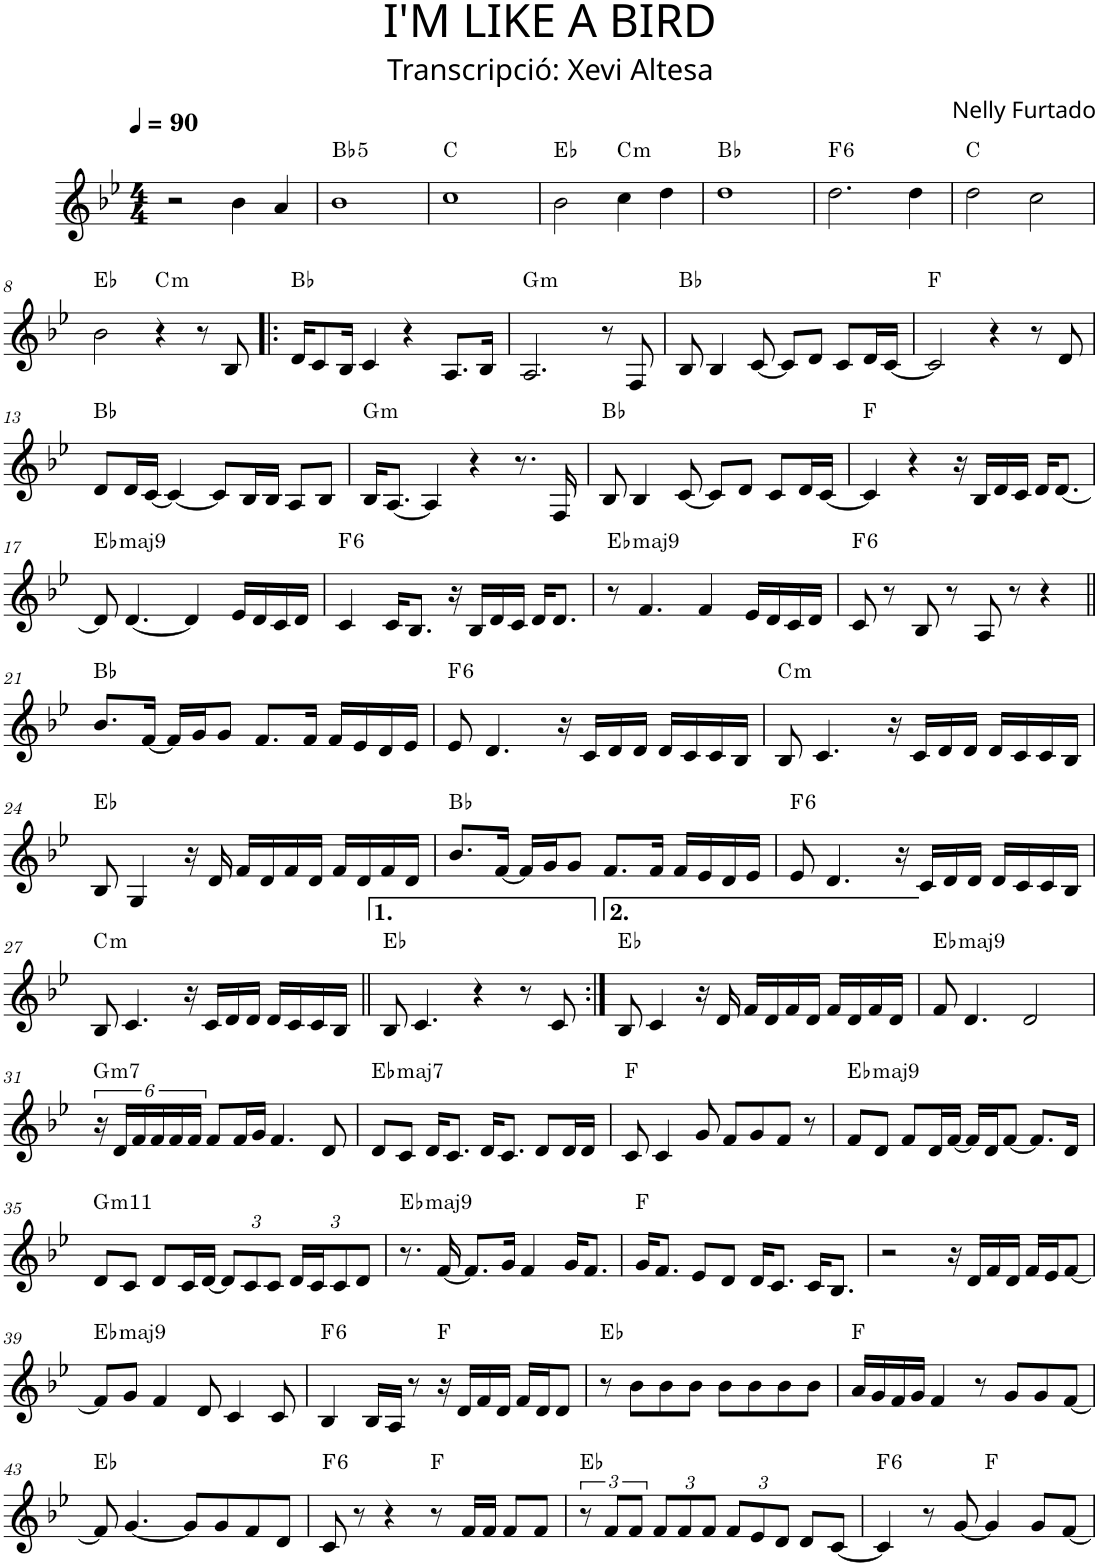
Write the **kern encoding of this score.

**kern	**harte
*part1	*part1
*staff1	*
*I"P1	*
*clefG2	*
*k[b-e-]	*
*M4/4	*
*MM90	*
=1	=1
2r	.
4b-\	.
4a/	.
=2	=2
!	!LO:H:kt=5
1b-	Bb:(1,5)
=3	=3
1cc	C:maj
=4	=4
2b-\	Eb:maj
!	!LO:H:kt=m
4cc\	C:min
4dd\	.
=5	=5
1dd	Bb:maj
=6	=6
!	!LO:H:kt=6
2.dd\	F:maj6
4dd\	.
=7	=7
2dd\	C:maj
2cc\	.
!!LO:LB:g=z
=8	=8
2b-\	Eb:maj
!	!LO:H:kt=m
4r	C:min
8r	.
8B-/	.
=9!|:	=9!|:
16d/KL	Bb:maj
8c/	.
16B-/Jk	.
4c/	.
4r	.
8.A/L	.
16B-/Jk	.
=10	=10
!	!LO:H:kt=m
2.A/	G:min
8r	.
8F/	.
=11	=11
8B-/	Bb:maj
4B-/	.
[8c/	.
8c/L]	.
8d/J	.
8c/L	.
16d/L	.
[16c/JJ	.
=12	=12
2c/]	F:maj
4r	.
8r	.
8d/	.
!!LO:LB:g=z
=13	=13
8d/L	Bb:maj
16d/L	.
[16c/JJ	.
4c/_	.
8c/L]	.
16B-/L	.
16B-/JJ	.
8A/L	.
8B-/J	.
=14	=14
!	!LO:H:kt=m
16B-/KL	G:min
[8.A/J	.
4A/]	.
4r	.
8.r	.
16F/	.
=15	=15
8B-/	Bb:maj
4B-/	.
[8c/	.
8c/L]	.
8d/J	.
8c/L	.
16d/L	.
[16c/JJ	.
=16	=16
4c/]	F:maj
4r	.
16r	.
16B-/LL	.
16d/	.
16c/JJ	.
16d/KL	.
[8.d/J	.
!!LO:LB:g=z
=17	=17
!	!LO:H:kt=maj9
8d/]	Eb:maj9
[4.d/	.
4d/]	.
16e-/LL	.
16d/	.
16c/	.
16d/JJ	.
=18	=18
!	!LO:H:kt=6
4c/	F:maj6
16c/KL	.
8.B-/J	.
16r	.
16B-/LL	.
16d/	.
16c/JJ	.
16d/KL	.
8.d/J	.
=19	=19
!	!LO:H:kt=maj9
8r	Eb:maj9
4.f/	.
4f/	.
16e-/LL	.
16d/	.
16c/	.
16d/JJ	.
=20	=20
!	!LO:H:kt=6
8c/	F:maj6
8r	.
8B-/	.
8r	.
8A/	.
8r	.
4r	.
!!LO:LB:g=z
=21||	=21||
8.b-/L	Bb:maj
[16f/Jk	.
16f/LL]	.
16g/J	.
8g/J	.
8.f/L	.
16f/Jk	.
16f/LL	.
16e-/	.
16d/	.
16e-/JJ	.
=22	=22
!	!LO:H:kt=6
8e-/	F:maj6
4.d/	.
16r	.
16c/LL	.
16d/	.
16d/JJ	.
16d/LL	.
16c/	.
16c/	.
16B-/JJ	.
=23	=23
!	!LO:H:kt=m
8B-/	C:min
4.c/	.
16r	.
16c/LL	.
16d/	.
16d/JJ	.
16d/LL	.
16c/	.
16c/	.
16B-/JJ	.
!!LO:LB:g=z
=24	=24
8B-/	Eb:maj
4G/	.
16r	.
16d/	.
16f/LL	.
16d/	.
16f/	.
16d/JJ	.
16f/LL	.
16d/	.
16f/	.
16d/JJ	.
=25	=25
8.b-/L	Bb:maj
[16f/Jk	.
16f/LL]	.
16g/J	.
8g/J	.
8.f/L	.
16f/Jk	.
16f/LL	.
16e-/	.
16d/	.
16e-/JJ	.
=26	=26
!	!LO:H:kt=6
8e-/	F:maj6
4.d/	.
16r	.
16c/LL	.
16d/	.
16d/JJ	.
16d/LL	.
16c/	.
16c/	.
16B-/JJ	.
!!LO:LB:g=z
=27	=27
!	!LO:H:kt=m
8B-/	C:min
4.c/	.
16r	.
16c/LL	.
16d/	.
16d/JJ	.
16d/LL	.
16c/	.
16c/	.
16B-/JJ	.
=28||	=28||
8B-/	Eb:maj
4.c/	.
4r	.
8r	.
8c/	.
=29:|!	=29:|!
8B-/	Eb:maj
4c/	.
16r	.
16d/	.
16f/LL	.
16d/	.
16f/	.
16d/JJ	.
16f/LL	.
16d/	.
16f/	.
16d/JJ	.
=30	=30
!	!LO:H:kt=maj9
8f/	Eb:maj9
4.d/	.
2d/	.
!!LO:LB:g=z
=31	=31
!	!LO:H:kt=m7
24r	G:min7
24d/LL	.
24f/	.
24f/	.
24f/	.
24f/JJ	.
8f/L	.
16f/L	.
16g/JJ	.
4.f/	.
8d/	.
=32	=32
!	!LO:H:kt=maj7
8d/L	Eb:maj7
8c/J	.
16d/KL	.
8.c/J	.
16d/KL	.
8.c/J	.
8d/L	.
16d/L	.
16d/JJ	.
=33	=33
8c/	F:maj
4c/	.
8g/	.
8f/L	.
8g/	.
8f/J	.
8r	.
=34	=34
!	!LO:H:kt=maj9
8f/L	Eb:maj9
8d/J	.
8f/L	.
16d/L	.
[16f/JJ	.
16f/LL]	.
16d/J	.
[8f/J	.
8.f/L]	.
16d/Jk	.
!!LO:LB:g=z
=35	=35
!	!LO:H:kt=m11
8d/L	G:min9(11)
8c/J	.
8d/L	.
16c/L	.
[16d/JJ	.
*Xbrackettup	*
12d/L]	.
12c/	.
12c/J	.
24d/LL	.
24c/J	.
12c/	.
12d/J	.
=36	=36
!	!LO:H:kt=maj9
8.r	Eb:maj9
[16f/	.
8.f/L]	.
16g/Jk	.
4f/	.
16g/KL	.
8.f/J	.
=37	=37
16g/KL	F:maj
8.f/J	.
8e-/L	.
8d/J	.
16d/KL	.
8.c/J	.
16c/KL	.
8.B-/J	.
=38	=38
2r	.
16r	.
16d/LL	.
16f/	.
16d/JJ	.
16f/LL	.
16e-/J	.
[8f/J	.
!!LO:LB:g=z
=39	=39
!	!LO:H:kt=maj9
8f/L]	Eb:maj9
8g/J	.
4f/	.
8d/	.
4c/	.
8c/	.
=40	=40
!	!LO:H:kt=6
4B-/	F:maj6
16B-/LL	.
16A/JJ	.
8r	.
16r	F:maj
16d/LL	.
16f/	.
16d/JJ	.
16f/LL	.
16d/J	.
8d/J	.
=41	=41
8r	Eb:maj
8b-\L	.
8b-\	.
8b-\J	.
8b-\L	.
8b-\	.
8b-\	.
8b-\J	.
=42	=42
16a/LL	F:maj
16g/	.
16f/	.
16g/JJ	.
4f/	.
8r	.
8g/L	.
8g/	.
[8f/J	.
!!LO:LB:g=z
=43	=43
8f/]	Eb:maj
[4.g/	.
8g/L]	.
8g/	.
8f/	.
8d/J	.
=44	=44
!	!LO:H:kt=6
8c/	F:maj6
8r	.
4r	.
8r	F:maj
16f/LL	.
16f/JJ	.
8f/L	.
8f/J	.
=45	=45
*brackettup	*
12r	Eb:maj
12f/L	.
12f/J	.
*Xbrackettup	*
12f/L	.
12f/	.
12f/J	.
12f/L	.
12e-/	.
12d/J	.
8d/L	.
[8c/J	.
=46	=46
!	!LO:H:kt=6
4c/]	F:maj6
8r	.
[8g/	.
4g/]	F:maj
8g/L	.
[8f/J	.
=	=
*-	*-
